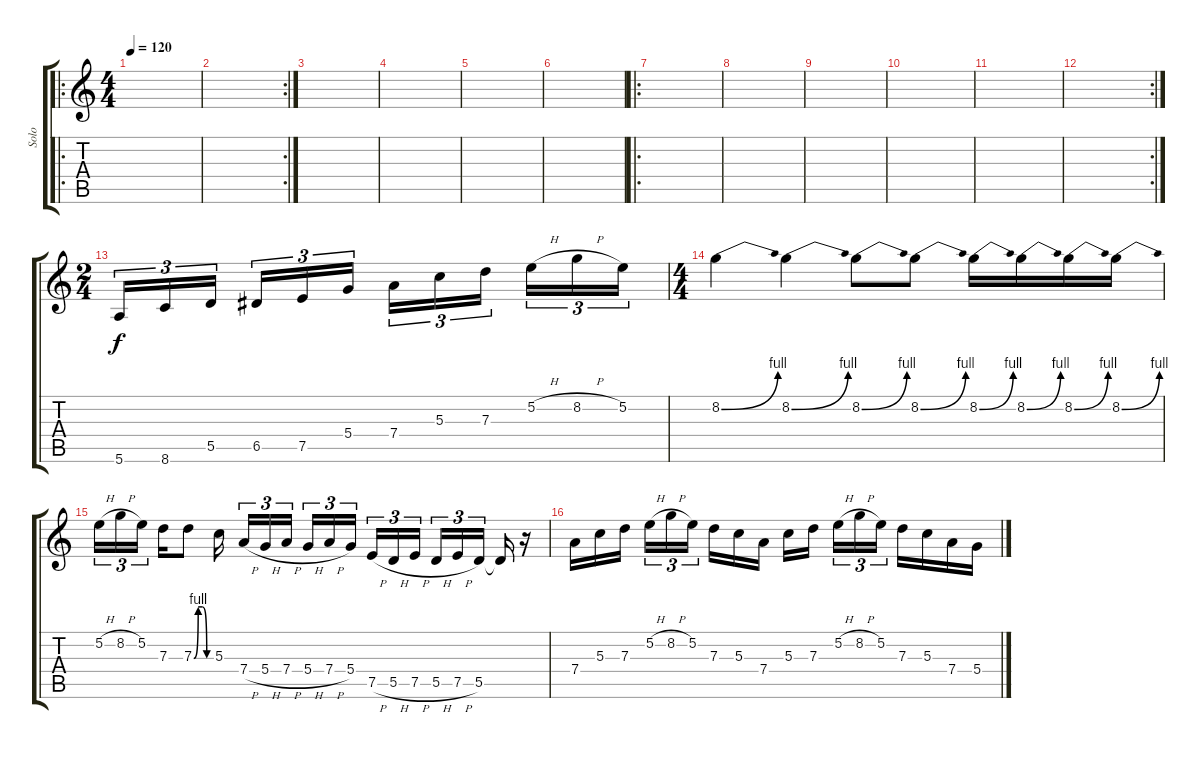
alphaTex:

\track ("Solo" "Solo") {instrument overdrivenguitar}
\staff {score tabs}
\tuning (E4 B3 G3 D3 A2 E2) {hide}
\ro
\ts (4 4)
\tempo 120
\clef g2
\ks c
|
\rc 2
|
|
|
|
|
\ro
|
|
|
|
|
\rc 2
|
\ts (2 4)
5.6.16{tu (3 2)} 8.6.16{tu (3 2)} 5.5.16{tu (3 2)} 6.5.16{tu (3 2)} 7.5.16{tu (3 2)} 5.4.16{tu (3 2)} 7.4.16{tu (3 2)} 5.3.16{tu (3 2)} 7.3.16{tu (3 2)} 5.2{h}.16{tu (3 2)} 8.2{h}.16{tu (3 2)} 5.2.16{tu (3 2)} |
\ts (4 4)
8.2{be (bend 0 0 60 4)}.4 8.2{be (bend 0 0 60 4)}.4 8.2{be (bend 0 0 60 4)}.8 8.2{be (bend 0 0 60 4)}.8 8.2{be (bend 0 0 60 4)}.16 8.2{be (bend 0 0 60 4)}.16 8.2{be (bend 0 0 60 4)}.16 8.2{be (bend 0 0 60 4)}.16 |
5.2{h}.16{tu (3 2)} 8.2{h}.16{tu (3 2)} 5.2.16{tu (3 2)} 7.3.16 7.3{be (custom 0 0 15 4 30 4 45 0 60 0)}.8 5.3.16 7.4{h}.16{tu (3 2)} 5.4{h}.16{tu (3 2)} 7.4{h}.16{tu (3 2)} 5.4{h}.16{tu (3 2)} 7.4{h}.16{tu (3 2)} 5.4.16{tu (3 2)} 7.5{h}.16{tu (3 2)} 5.5{h}.16{tu (3 2)} 7.5{h}.16{tu (3 2)} 5.5{h}.16{tu (3 2)} 7.5{h}.16{tu (3 2)} 5.5.16{tu (3 2)} 5.5{t}.16 r.16 |
7.4.16 5.3.16 7.3.16 5.2{h}.16{tu (3 2)} 8.2{h}.16{tu (3 2)} 5.2.16{tu (3 2)} 7.3.16 5.3.16 7.4.16 5.3.16 7.3.16 5.2{h}.16{tu (3 2)} 8.2{h}.16{tu (3 2)} 5.2.16{tu (3 2)} 7.3.16 5.3.16 7.4.16 5.4{ss}.16
